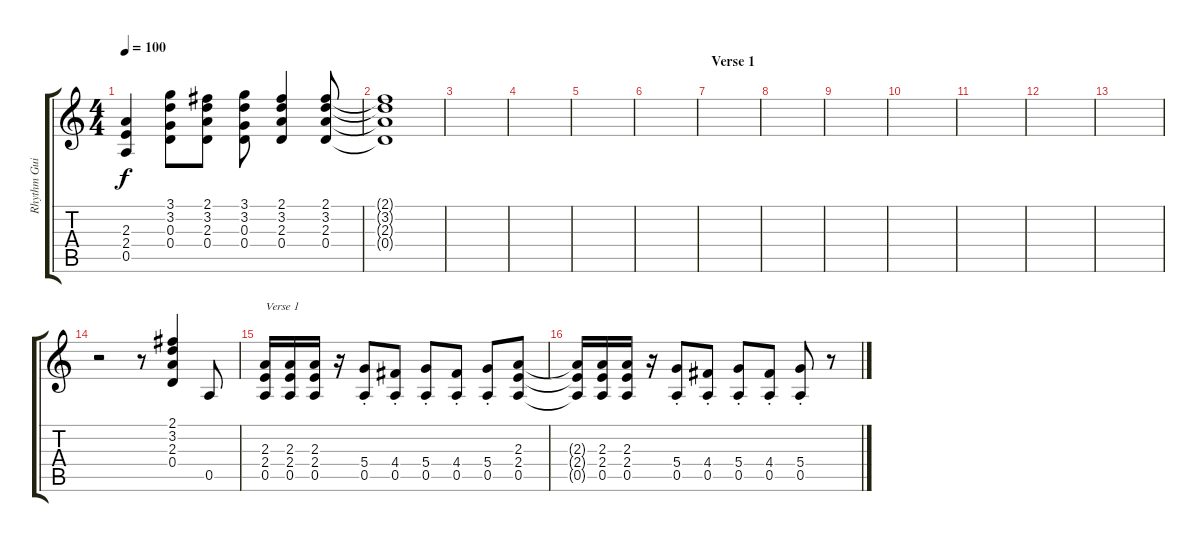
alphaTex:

\track ("Rhythm Guitar" "Rhythm Gui") {instrument distortionguitar}
\staff {score tabs}
\tuning (E4 B3 G3 D3 A2 E2) {hide}
\ts (4 4)
\tempo 100
\clef g2
\ks c
(2.3 2.4 0.5).4{dy f instrument distortionguitar} (3.1 3.2 0.3 0.4).8 (2.1 3.2 2.3 0.4).8 (3.1 3.2 0.3 0.4).8 (2.1 3.2 2.3 0.4).4 (2.1 3.2 2.3 0.4).8 |
(2.1{t} 3.2{t} 2.3{t} 0.4{t}).1 |
|
|
|
|
\section ("" "Verse 1")
|
|
|
|
|
|
|
r.2 r.8 (2.1 3.2 2.3 0.4).4 0.5.8 |
(2.3 2.4 0.5).16{txt "Verse 1"} (2.3 2.4 0.5).16 (2.3 2.4 0.5).16 r.16 (5.4{st} 0.5{st}).8 (4.4{st} 0.5{st}).8 (5.4{st} 0.5{st}).8 (4.4{st} 0.5{st}).8 (5.4{st} 0.5{st}).8 (2.3 2.4 0.5).8 |
(2.3{t} 2.4{t} 0.5{t}).16 (2.3 2.4 0.5).16 (2.3 2.4 0.5).16 r.16 (5.4{st} 0.5{st}).8 (4.4{st} 0.5{st}).8 (5.4{st} 0.5{st}).8 (4.4{st} 0.5{st}).8 (5.4{st} 0.5{st}).8 r.8
